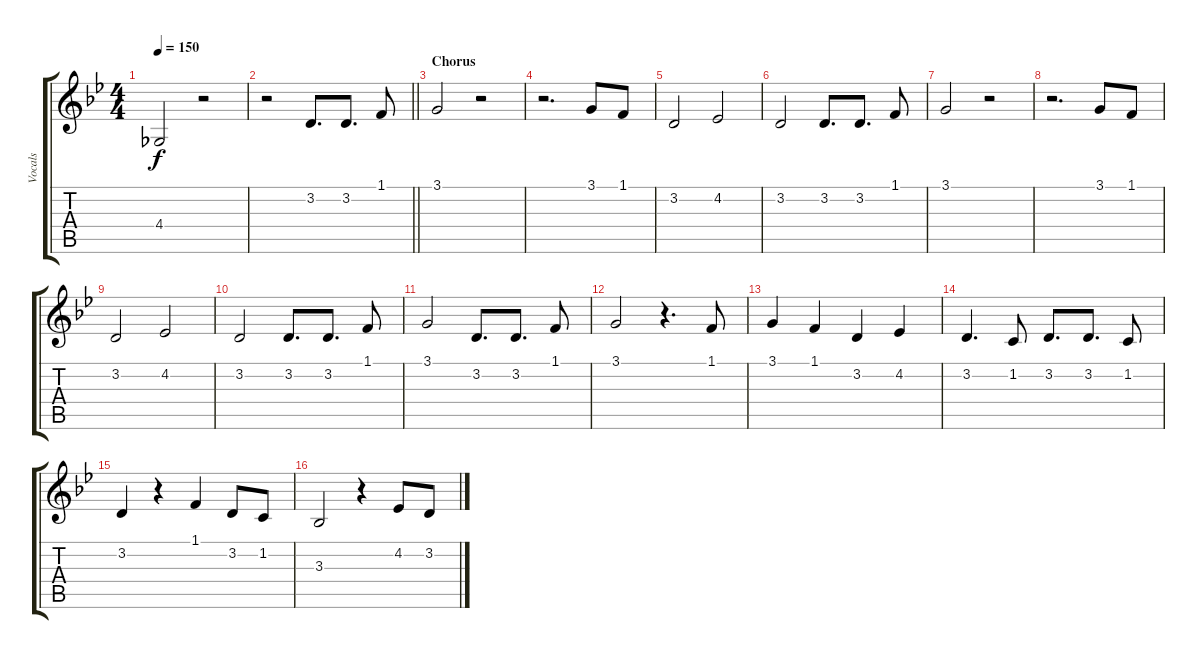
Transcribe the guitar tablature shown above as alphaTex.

\track ("Vocals" "Vocals") {instrument oboe}
\staff {score tabs}
\tuning (E4 B3 G3 D3 A2 E2) {hide}
\ts (4 4)
\tempo 150
\clef g2
\ks bb
4.4.2{dy f} r.2 |
\barLineRight lightlight
r.2 3.2.8{d} 3.2.8{d} 1.1.8 |
\section ("" "Chorus")
3.1.2 r.2 |
r.2{d} 3.1.8 1.1.8 |
3.2.2 4.2.2 |
3.2.2 3.2.8{d} 3.2.8{d} 1.1.8 |
3.1.2 r.2 |
r.2{d} 3.1.8 1.1.8 |
3.2.2 4.2.2 |
3.2.2 3.2.8{d} 3.2.8{d} 1.1.8 |
3.1.2 3.2.8{d} 3.2.8{d} 1.1.8 |
3.1.2 r.4{d} 1.1.8 |
3.1.4 1.1.4 3.2.4 4.2.4 |
3.2.4{d} 1.2.8 3.2.8{d} 3.2.8{d} 1.2.8 |
3.2.4 r.4 1.1.4 3.2.8 1.2.8 |
3.3.2 r.4 4.2.8 3.2.8
